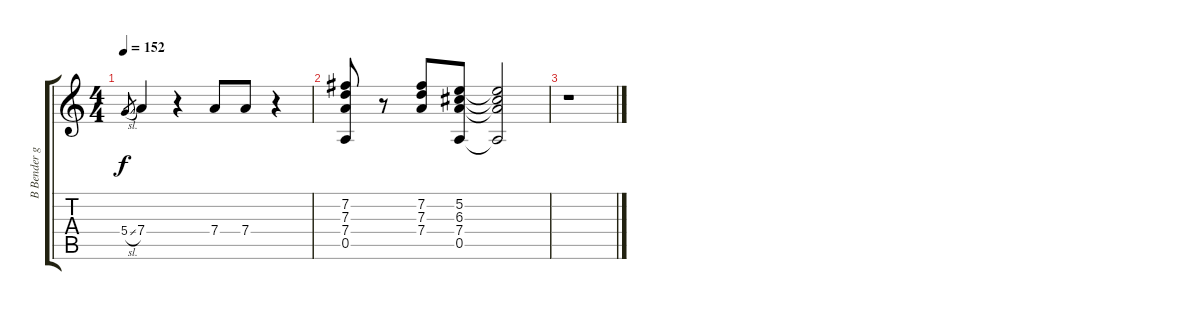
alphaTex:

\track ("B Bender guitar Ron" "B Bender g") {instrument distortionguitar}
\staff {score tabs}
\tuning (E4 B3 G3 D3 A2 E2) {hide}
\ts (4 4)
\tempo 152
\clef g2
\ks c
5.4{sl}.8{gr dy f} 7.4.4 r.4 7.4.8 7.4.8 r.4 |
(7.2 7.3 7.4 0.5).8 r.8 (7.2 7.3 7.4).8 (5.2 6.3 7.4 0.5).8 (5.2{t} 6.3{t} 7.4{t} 0.5{t}).2 |
r.1
